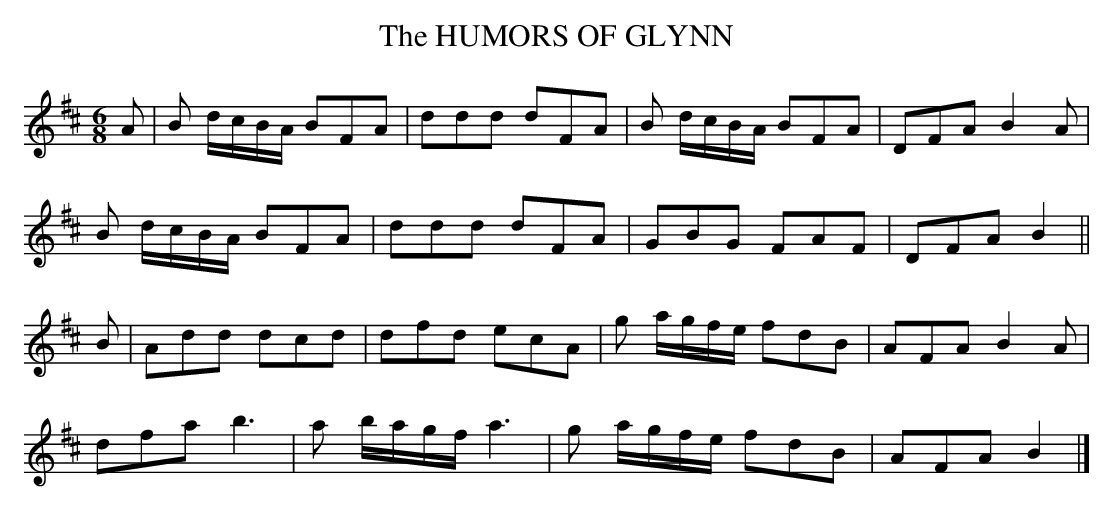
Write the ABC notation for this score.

X:1
T:HUMORS OF GLYNN, The
Y:"cheerfully"
M:6/8
L:1/8
K:Bm
A|B d/c/B/A/ BFA|ddd dFA|B d/c/B/A/ BFA|DFA B2A|
B d/c/B/A/ BFA|ddd dFA|GBG FAF|DFA B2||
B|Add dcd|dfd ecA|g a/g/f/e/ fdB|AFA B2A|
dfa b3|a b/a/g/f/ a3|g a/g/f/e/ fdB|AFA B2|]
